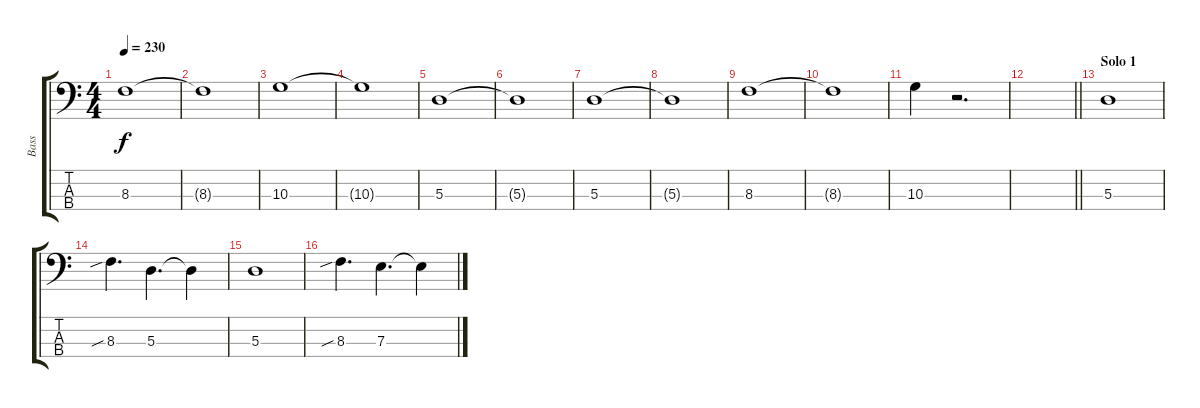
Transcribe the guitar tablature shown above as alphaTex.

\track ("Bass" "Bass") {instrument electricbassfinger}
\staff {score tabs}
\tuning (G2 D2 A1 E1) {hide}
\ts (4 4)
\tempo 230
\clef f4
\ks c
8.3.1{dy f} |
8.3{t}.1 |
10.3.1 |
10.3{t}.1 |
5.3.1 |
5.3{t}.1 |
5.3.1 |
5.3{t}.1 |
8.3.1 |
8.3{t}.1 |
10.3.4 r.2{d} |
\barLineRight lightlight
|
\section ("" "Solo 1")
5.3.1 |
8.3{sib}.4{d} 5.3.4{d} 5.3{t}.4 |
5.3.1 |
8.3{sib}.4{d} 7.3.4{d} 7.3{t}.4
